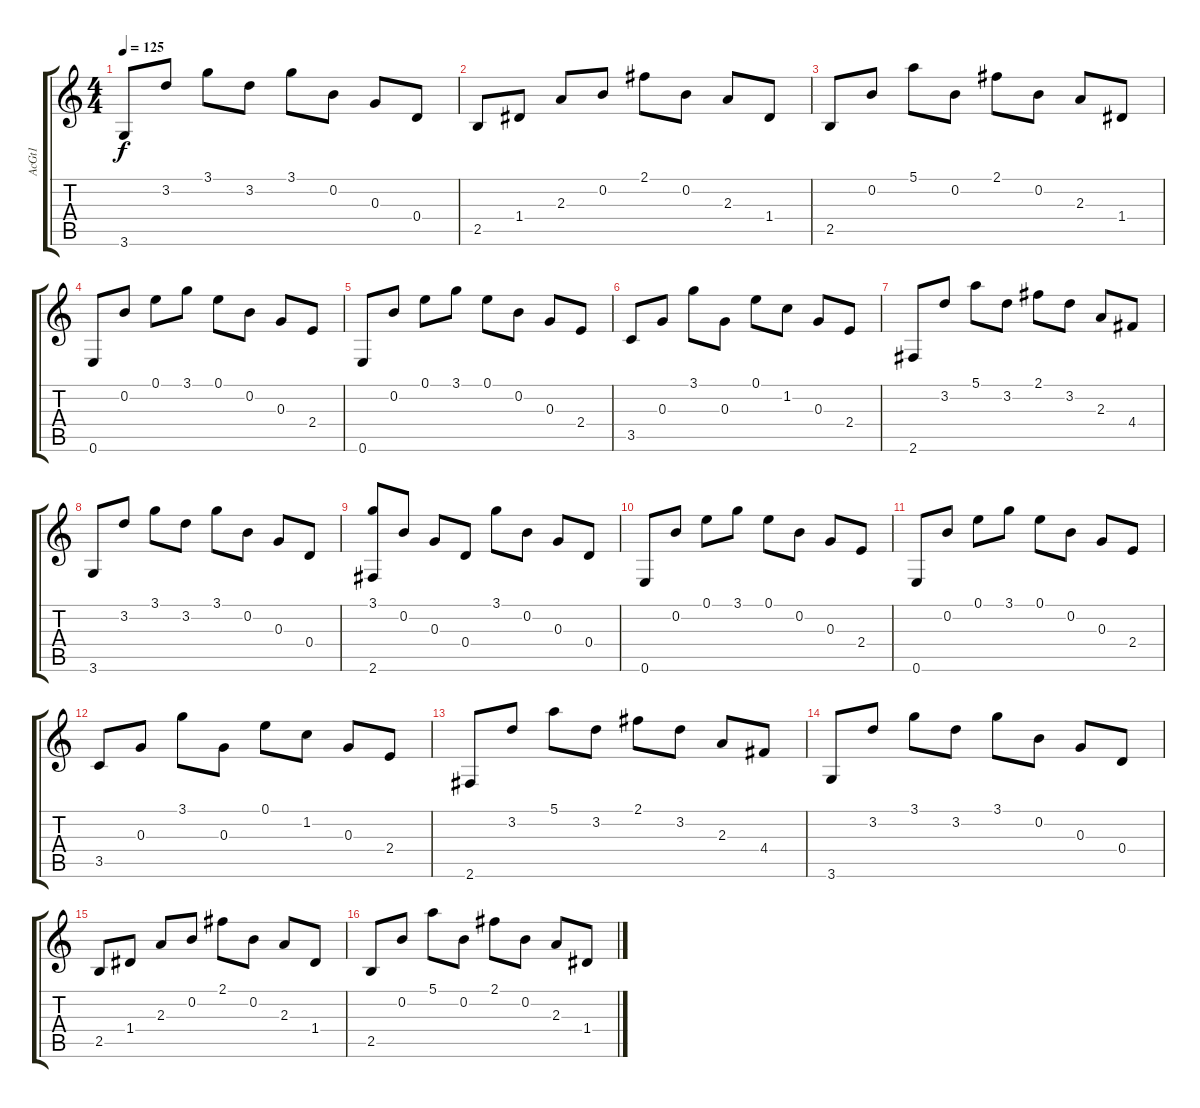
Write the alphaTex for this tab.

\track ("AcGt1" "AcGt1") {instrument acousticguitarsteel}
\staff {score tabs}
\tuning (E4 B3 G3 D3 A2 E2) {hide}
\ts (4 4)
\tempo 125
\clef g2
\ks c
3.6.8{dy f} 3.2.8 3.1.8 3.2.8 3.1.8 0.2.8 0.3.8 0.4.8 |
2.5.8 1.4.8 2.3.8 0.2.8 2.1.8 0.2.8 2.3.8 1.4.8 |
2.5.8 0.2.8 5.1.8 0.2.8 2.1.8 0.2.8 2.3.8 1.4.8 |
0.6.8 0.2.8 0.1.8 3.1.8 0.1.8 0.2.8 0.3.8 2.4.8 |
0.6.8 0.2.8 0.1.8 3.1.8 0.1.8 0.2.8 0.3.8 2.4.8 |
3.5.8 0.3.8 3.1.8 0.3.8 0.1.8 1.2.8 0.3.8 2.4.8 |
2.6.8 3.2.8 5.1.8 3.2.8 2.1.8 3.2.8 2.3.8 4.4.8 |
3.6.8 3.2.8 3.1.8 3.2.8 3.1.8 0.2.8 0.3.8 0.4.8 |
(3.1 2.6).8 0.2.8 0.3.8 0.4.8 3.1.8 0.2.8 0.3.8 0.4.8 |
0.6.8 0.2.8 0.1.8 3.1.8 0.1.8 0.2.8 0.3.8 2.4.8 |
0.6.8 0.2.8 0.1.8 3.1.8 0.1.8 0.2.8 0.3.8 2.4.8 |
3.5.8 0.3.8 3.1.8 0.3.8 0.1.8 1.2.8 0.3.8 2.4.8 |
2.6.8 3.2.8 5.1.8 3.2.8 2.1.8 3.2.8 2.3.8 4.4.8 |
3.6.8 3.2.8 3.1.8 3.2.8 3.1.8 0.2.8 0.3.8 0.4.8 |
2.5.8 1.4.8 2.3.8 0.2.8 2.1.8 0.2.8 2.3.8 1.4.8 |
2.5.8 0.2.8 5.1.8 0.2.8 2.1.8 0.2.8 2.3.8 1.4.8
